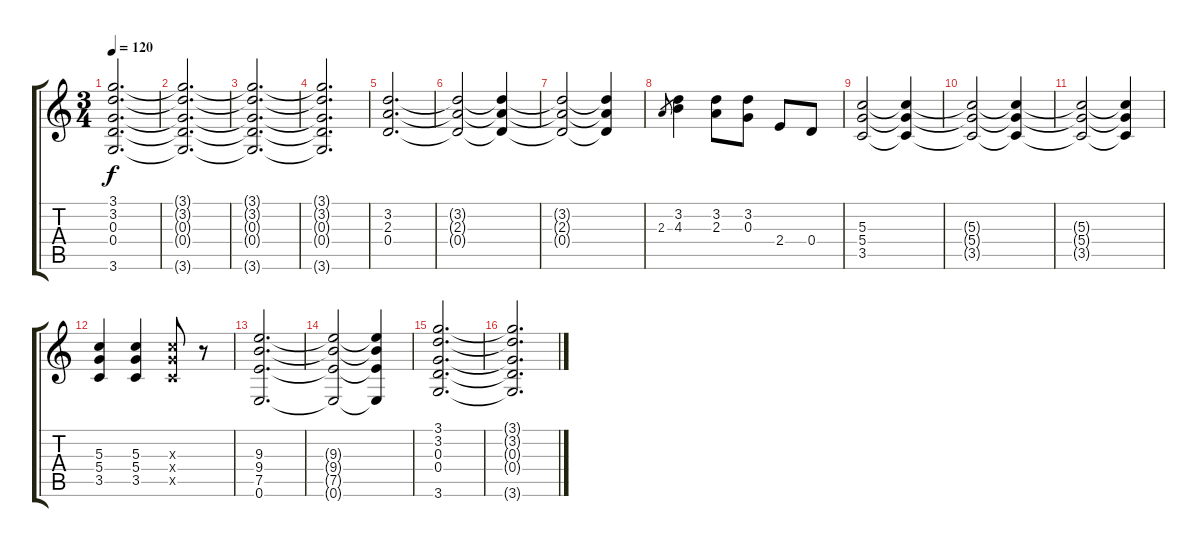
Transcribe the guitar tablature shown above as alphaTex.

\track "" {instrument electricguitarjazz}
\staff {score tabs}
\tuning (E4 B3 G3 D3 A2 E2) {hide}
\ts (3 4)
\tempo 120
\clef g2
\ks c
(3.1 3.2 0.3 0.4 3.6).2{d dy f} |
(3.1{t} 3.2{t} 0.3{t} 0.4{t} 3.6{t}).2{d} |
(3.1{t} 3.2{t} 0.3{t} 0.4{t} 3.6{t}).2{d} |
(3.1{t} 3.2{t} 0.3{t} 0.4{t} 3.6{t}).2{d} |
(3.2 2.3 0.4).2{d} |
(3.2{t} 2.3{t} 0.4{t}).2 (3.2{t} 2.3{t} 0.4{t}).4 |
(3.2{t} 2.3{t} 0.4{t}).2 (3.2{t} 2.3{t} 0.4{t}).4 |
2.3.8{gr} (3.2 4.3).4 (3.2 2.3).8 (3.2 0.3).8 2.4.8 0.4.8 |
(5.3 5.4 3.5).2 (5.3{t} 5.4{t} 3.5{t}).4 |
(5.3{t} 5.4{t} 3.5{t}).2 (5.3{t} 5.4{t} 3.5{t}).4 |
(5.3{t} 5.4{t} 3.5{t}).2 (5.3{t} 5.4{t} 3.5{t}).4 |
(5.3 5.4 3.5).4 (5.3 5.4 3.5).4 (5.3{x} 5.4{x} 3.5{x}).8 r.8 |
(9.3 9.4 7.5 0.6).2{d} |
(9.3{t} 9.4{t} 7.5{t} 0.6{t}).2 (9.3{t} 9.4{t} 7.5{t} 0.6{t}).4 |
(3.1 3.2 0.3 0.4 3.6).2{d} |
(3.1{t} 3.2{t} 0.3{t} 0.4{t} 3.6{t}).2{d}
